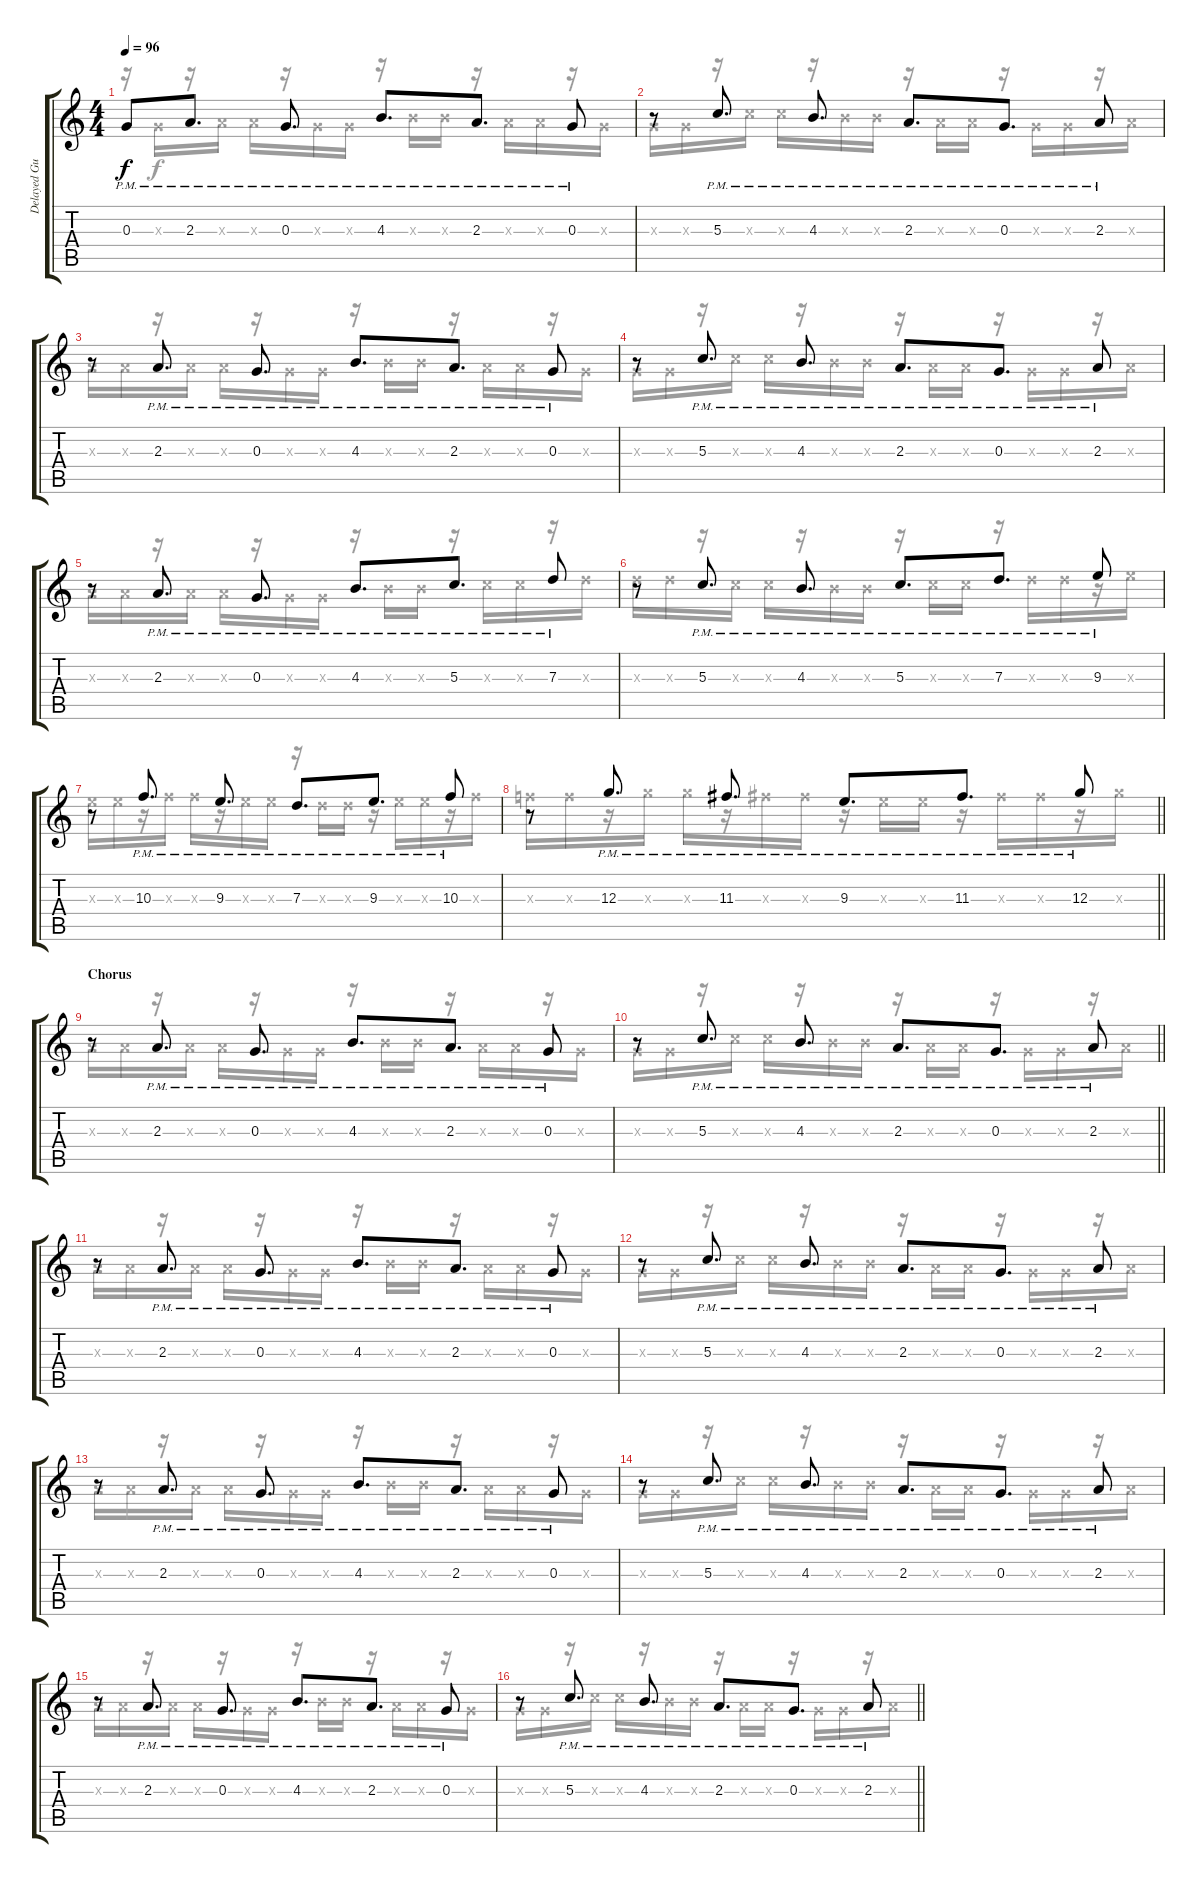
\track ("Delayed Guitar Riff (Mike Rutherford)" "Delayed Gu") {instrument electricguitarclean}
\staff {score tabs}
\tuning (E4 B3 G3 D3 A2 E2) {hide}
\voice
\ts (4 4)
\tempo 96
\clef g2
\ks c
0.3{pm}.8{dy f} 2.3{pm}.8{d} 0.3{pm}.8{d} 4.3{pm}.8{d} 2.3{pm}.8{d} 0.3{pm}.8 |
r.8 5.3{pm}.8{d} 4.3{pm}.8{d} 2.3{pm}.8{d} 0.3{pm}.8{d} 2.3{pm}.8 |
r.8 2.3{pm}.8{d} 0.3{pm}.8{d} 4.3{pm}.8{d} 2.3{pm}.8{d} 0.3{pm}.8 |
r.8 5.3{pm}.8{d} 4.3{pm}.8{d} 2.3{pm}.8{d} 0.3{pm}.8{d} 2.3{pm}.8 |
r.8 2.3{pm}.8{d} 0.3{pm}.8{d} 4.3{pm}.8{d} 5.3{pm}.8{d} 7.3{pm}.8 |
r.8 5.3{pm}.8{d} 4.3{pm}.8{d} 5.3{pm}.8{d} 7.3{pm}.8{d} 9.3{pm}.8 |
r.8 10.3{pm}.8{d} 9.3{pm}.8{d} 7.3{pm}.8{d} 9.3{pm}.8{d} 10.3{pm}.8 |
\barLineRight lightlight
r.8 12.3{pm}.8{d} 11.3{pm}.8{d} 9.3{pm}.8{d} 11.3{pm}.8{d} 12.3{pm}.8 |
\section ("" "Chorus")
r.8 2.3{pm}.8{d} 0.3{pm}.8{d} 4.3{pm}.8{d} 2.3{pm}.8{d} 0.3{pm}.8 |
\barLineRight lightlight
r.8 5.3{pm}.8{d} 4.3{pm}.8{d} 2.3{pm}.8{d} 0.3{pm}.8{d} 2.3{pm}.8 |
r.8 2.3{pm}.8{d} 0.3{pm}.8{d} 4.3{pm}.8{d} 2.3{pm}.8{d} 0.3{pm}.8 |
r.8 5.3{pm}.8{d} 4.3{pm}.8{d} 2.3{pm}.8{d} 0.3{pm}.8{d} 2.3{pm}.8 |
r.8 2.3{pm}.8{d} 0.3{pm}.8{d} 4.3{pm}.8{d} 2.3{pm}.8{d} 0.3{pm}.8 |
r.8 5.3{pm}.8{d} 4.3{pm}.8{d} 2.3{pm}.8{d} 0.3{pm}.8{d} 2.3{pm}.8 |
r.8 2.3{pm}.8{d} 0.3{pm}.8{d} 4.3{pm}.8{d} 2.3{pm}.8{d} 0.3{pm}.8 |
\barLineRight lightlight
r.8 5.3{pm}.8{d} 4.3{pm}.8{d} 2.3{pm}.8{d} 0.3{pm}.8{d} 2.3{pm}.8
\voice
\clef g2
\ottava regular
\simile none
\ks c
r.16{dy f} 0.3{x}.16 r.16 2.3{x}.16 2.3{x}.16 r.16 0.3{x}.16 0.3{x}.16 r.16 4.3{x}.16 4.3{x}.16 r.16 2.3{x}.16 2.3{x}.16 r.16 0.3{x}.16 |
0.3{x}.16 0.3{x}.16 r.16 5.3{x}.16 5.3{x}.16 r.16 4.3{x}.16 4.3{x}.16 r.16 2.3{x}.16 2.3{x}.16 r.16 0.3{x}.16 0.3{x}.16 r.16 2.3{x}.16 |
2.3{x}.16 2.3{x}.16 r.16 2.3{x}.16 2.3{x}.16 r.16 0.3{x}.16 0.3{x}.16 r.16 4.3{x}.16 4.3{x}.16 r.16 2.3{x}.16 2.3{x}.16 r.16 0.3{x}.16 |
0.3{x}.16 0.3{x}.16 r.16 5.3{x}.16 5.3{x}.16 r.16 4.3{x}.16 4.3{x}.16 r.16 2.3{x}.16 2.3{x}.16 r.16 0.3{x}.16 0.3{x}.16 r.16 2.3{x}.16 |
2.3{x}.16 2.3{x}.16 r.16 2.3{x}.16 2.3{x}.16 r.16 0.3{x}.16 0.3{x}.16 r.16 4.3{x}.16 4.3{x}.16 r.16 5.3{x}.16 5.3{x}.16 r.16 7.3{x}.16 |
7.3{x}.16 7.3{x}.16 r.16 5.3{x}.16 5.3{x}.16 r.16 4.3{x}.16 4.3{x}.16 r.16 5.3{x}.16 5.3{x}.16 r.16 7.3{x}.16 7.3{x}.16 r.16 9.3{x}.16 |
9.3{x}.16 9.3{x}.16 r.16 10.3{x}.16 10.3{x}.16 r.16 9.3{x}.16 9.3{x}.16 r.16 7.3{x}.16 7.3{x}.16 r.16 9.3{x}.16 9.3{x}.16 r.16 10.3{x}.16 |
\barLineRight lightlight
10.3{x}.16 10.3{x}.16 r.16 12.3{x}.16 12.3{x}.16 r.16 11.3{x}.16 11.3{x}.16 r.16 9.3{x}.16 9.3{x}.16 r.16 11.3{x}.16 11.3{x}.16 r.16 12.3{x}.16 |
2.3{x}.16 2.3{x}.16 r.16 2.3{x}.16 2.3{x}.16 r.16 0.3{x}.16 0.3{x}.16 r.16 4.3{x}.16 4.3{x}.16 r.16 2.3{x}.16 2.3{x}.16 r.16 0.3{x}.16 |
\barLineRight lightlight
0.3{x}.16 0.3{x}.16 r.16 5.3{x}.16 5.3{x}.16 r.16 4.3{x}.16 4.3{x}.16 r.16 2.3{x}.16 2.3{x}.16 r.16 0.3{x}.16 0.3{x}.16 r.16 2.3{x}.16 |
2.3{x}.16 2.3{x}.16 r.16 2.3{x}.16 2.3{x}.16 r.16 0.3{x}.16 0.3{x}.16 r.16 4.3{x}.16 4.3{x}.16 r.16 2.3{x}.16 2.3{x}.16 r.16 0.3{x}.16 |
0.3{x}.16 0.3{x}.16 r.16 5.3{x}.16 5.3{x}.16 r.16 4.3{x}.16 4.3{x}.16 r.16 2.3{x}.16 2.3{x}.16 r.16 0.3{x}.16 0.3{x}.16 r.16 2.3{x}.16 |
2.3{x}.16 2.3{x}.16 r.16 2.3{x}.16 2.3{x}.16 r.16 0.3{x}.16 0.3{x}.16 r.16 4.3{x}.16 4.3{x}.16 r.16 2.3{x}.16 2.3{x}.16 r.16 0.3{x}.16 |
0.3{x}.16 0.3{x}.16 r.16 5.3{x}.16 5.3{x}.16 r.16 4.3{x}.16 4.3{x}.16 r.16 2.3{x}.16 2.3{x}.16 r.16 0.3{x}.16 0.3{x}.16 r.16 2.3{x}.16 |
2.3{x}.16 2.3{x}.16 r.16 2.3{x}.16 2.3{x}.16 r.16 0.3{x}.16 0.3{x}.16 r.16 4.3{x}.16 4.3{x}.16 r.16 2.3{x}.16 2.3{x}.16 r.16 0.3{x}.16 |
\barLineRight lightlight
0.3{x}.16 0.3{x}.16 r.16 5.3{x}.16 5.3{x}.16 r.16 4.3{x}.16 4.3{x}.16 r.16 2.3{x}.16 2.3{x}.16 r.16 0.3{x}.16 0.3{x}.16 r.16 2.3{x}.16
